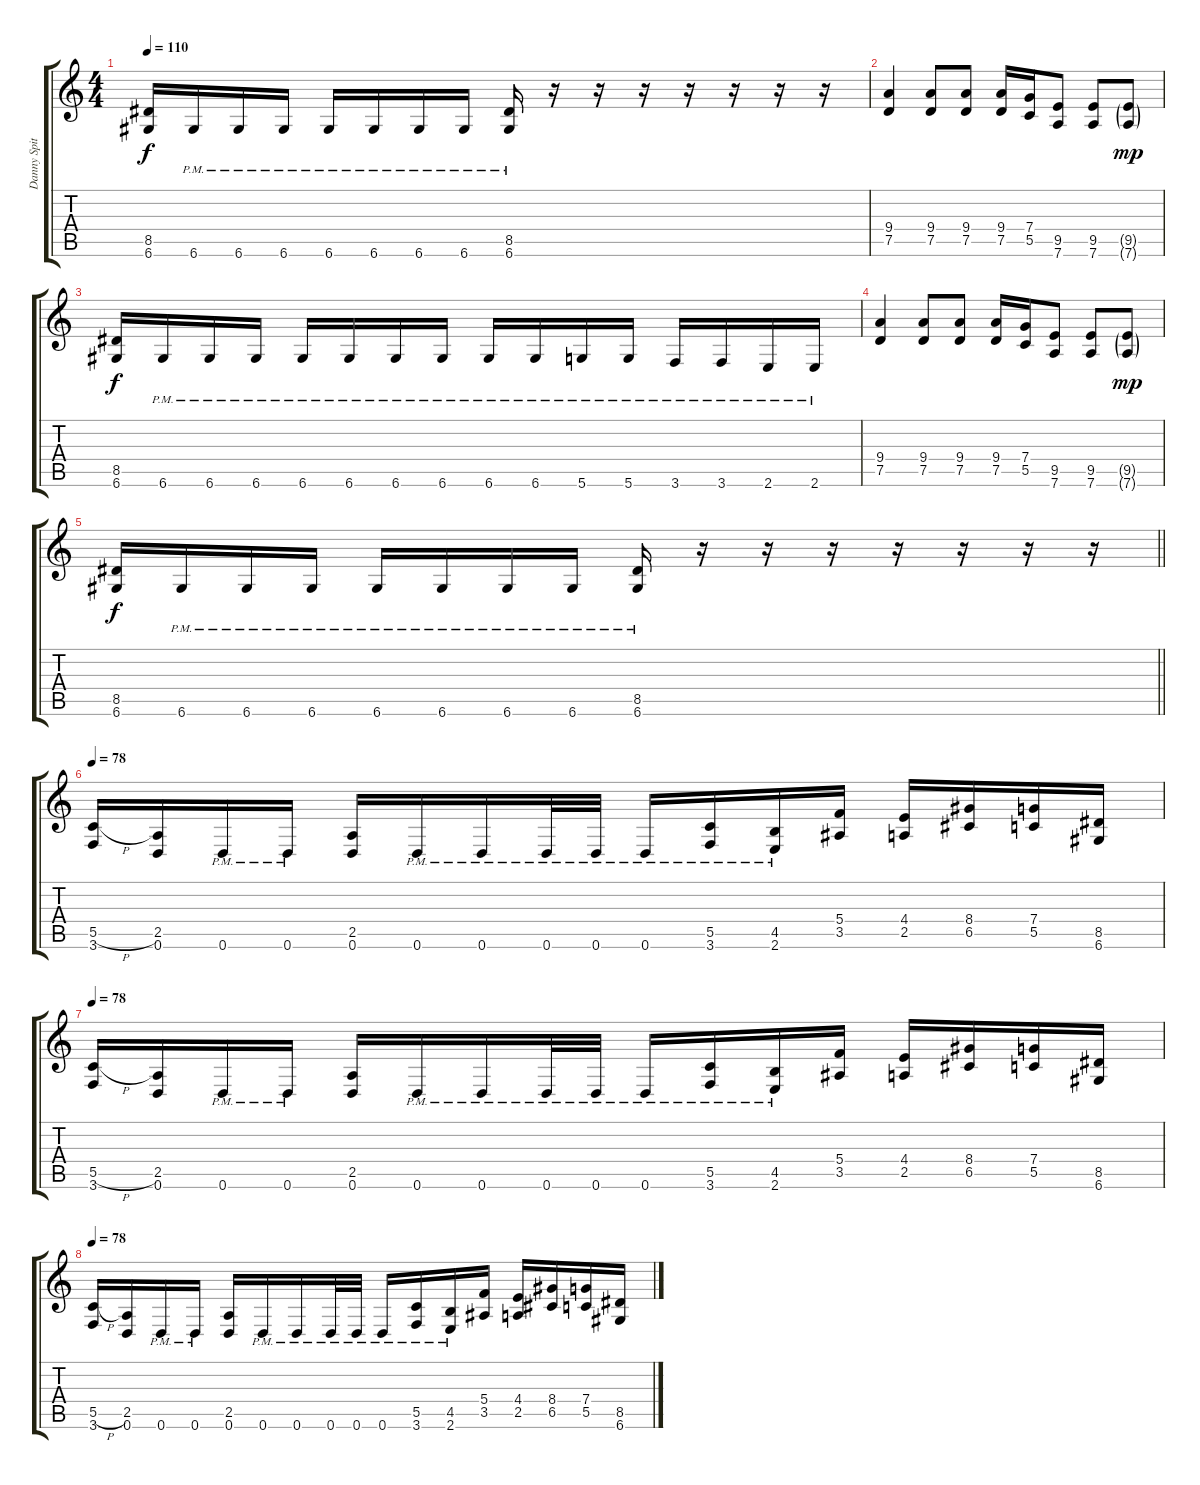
\track ("Danny Spitz" "Danny Spit") {instrument distortionguitar}
\staff {score tabs}
\tuning (D4 A3 F3 C3 G2 D2) {hide}
\ts (4 4)
\tempo 110
\clef g2
\ks c
(8.5 6.6).16{dy f} 6.6{pm}.16 6.6{pm}.16 6.6{pm}.16 6.6{pm}.16 6.6{pm}.16 6.6{pm}.16 6.6{pm}.16 (8.5 6.6{pm}).16 r.16 r.16 r.16 r.16 r.16 r.16 r.16 |
(9.4 7.5).4 (9.4 7.5).8 (9.4 7.5).8 (9.4 7.5).16 (7.4 5.5).16 (9.5 7.6).8 (9.5 7.6).8 (9.5{g} 7.6{g}).8{dy mp} |
(8.5 6.6).16{dy f} 6.6{pm}.16 6.6{pm}.16 6.6{pm}.16 6.6{pm}.16 6.6{pm}.16 6.6{pm}.16 6.6{pm}.16 6.6{pm}.16 6.6{pm}.16 5.6{pm}.16 5.6{pm}.16 3.6{pm}.16 3.6{pm}.16 2.6{pm}.16 2.6{pm}.16 |
(9.4 7.5).4 (9.4 7.5).8 (9.4 7.5).8 (9.4 7.5).16 (7.4 5.5).16 (9.5 7.6).8 (9.5 7.6).8 (9.5{g} 7.6{g}).8{dy mp} |
\barLineRight lightlight
(8.5 6.6).16{dy f} 6.6{pm}.16 6.6{pm}.16 6.6{pm}.16 6.6{pm}.16 6.6{pm}.16 6.6{pm}.16 6.6{pm}.16 (8.5 6.6{pm}).16 r.16 r.16 r.16 r.16 r.16 r.16 r.16 |
\tempo 78
(5.5{h} 3.6).16 (2.5 0.6).16 0.6{pm}.16 0.6{pm}.16 (2.5 0.6).16 0.6{pm}.16 0.6{pm}.16 0.6{pm}.32 0.6{pm}.32 0.6{pm}.16 (5.5 3.6{pm}).16 (4.5 2.6{pm}).16 (5.4 3.5).16 (4.4 2.5).16 (8.4 6.5).16 (7.4 5.5).16 (8.5 6.6).16 |
\tempo 78
(5.5{h} 3.6).16 (2.5 0.6).16 0.6{pm}.16 0.6{pm}.16 (2.5 0.6).16 0.6{pm}.16 0.6{pm}.16 0.6{pm}.32 0.6{pm}.32 0.6{pm}.16 (5.5 3.6{pm}).16 (4.5 2.6{pm}).16 (5.4 3.5).16 (4.4 2.5).16 (8.4 6.5).16 (7.4 5.5).16 (8.5 6.6).16 |
\tempo 78
(5.5{h} 3.6).16 (2.5 0.6).16 0.6{pm}.16 0.6{pm}.16 (2.5 0.6).16 0.6{pm}.16 0.6{pm}.16 0.6{pm}.32 0.6{pm}.32 0.6{pm}.16 (5.5 3.6{pm}).16 (4.5 2.6{pm}).16 (5.4 3.5).16 (4.4 2.5).16 (8.4 6.5).16 (7.4 5.5).16 (8.5 6.6).16
